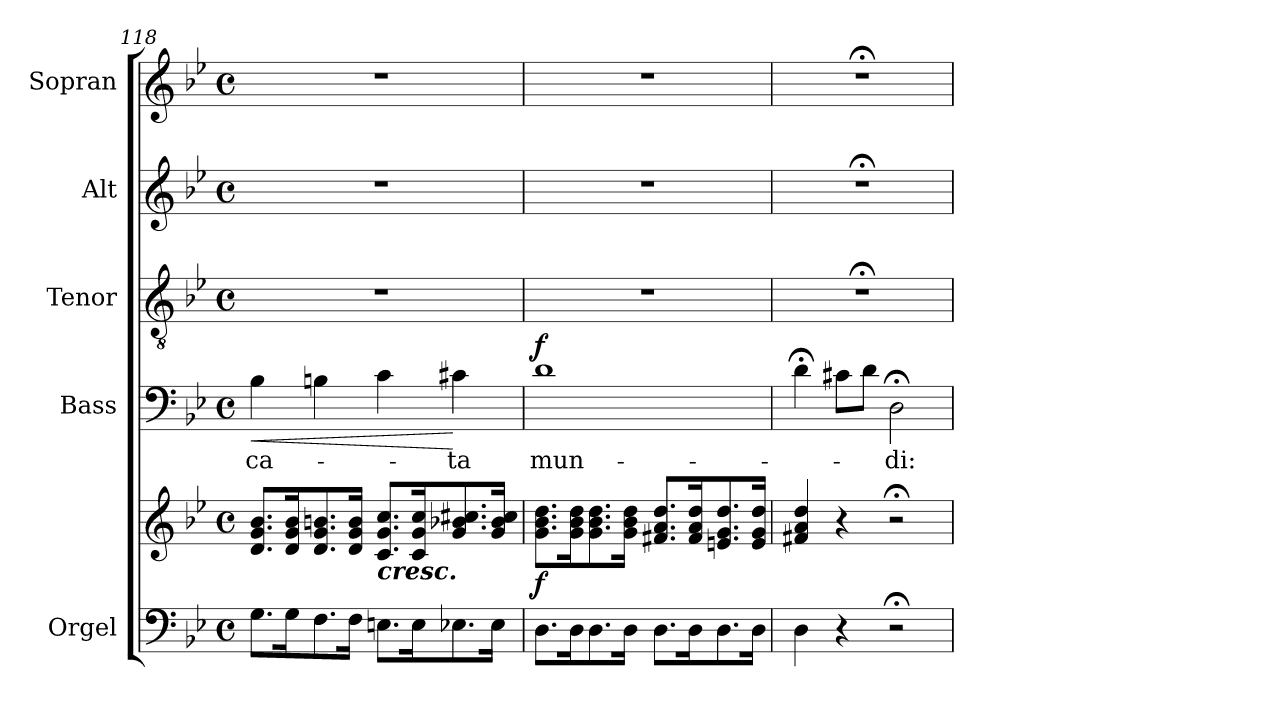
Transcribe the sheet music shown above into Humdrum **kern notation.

**kern	**kern	**dynam	**kern	**text	**dynam	**kern	**kern	**kern
*part5	*part5	*part5	*part4	*part4	*part4	*part3	*part2	*part1
*staff6	*staff5	*staff5/6	*staff4	*staff4	*staff4	*staff3	*staff2	*staff1
*I"Orgel	*	*	*I"Bass	*	*	*I"Tenor	*I"Alt	*I"Sopran
*I'Org.	*	*	*I'B	*	*	*I'T	*I'A	*I'S
*clefF4	*clefG2	*	*clefF4	*	*	*clefGv2	*clefG2	*clefG2
*k[b-e-]	*k[b-e-]	*	*k[b-e-]	*	*	*k[b-e-]	*k[b-e-]	*k[b-e-]
*B-:	*B-:	*	*B-:	*	*	*B-:	*B-:	*B-:
*M4/4	*M4/4	*	*M4/4	*	*	*M4/4	*M4/4	*M4/4
*met(c)	*met(c)	*	*met(c)	*	*	*met(c)	*met(c)	*met(c)
=118	=118	=118	=118	=118	=118	=118	=118	=118
!	!	!	!	!LO:LY:b	!LO:HP:b	!	!	!
8.G\L	8.d/ 8.g/ 8.b-/L	.	4B-\	-ca-	<	1r	1r	1r
16G\k	16d/ 16g/ 16b-/k	.	.	.	.	.	.	.
8.F\	8.d/ 8.g/ 8.bn/	.	4Bn\	.	.	.	.	.
16F\Jk	16d/ 16g/ 16b/Jk	.	.	.	.	.	.	.
!	!LO:TX:b:Bi:t=cresc.	!	!	!	!	!	!	!
8.En\L	8.c/ 8.g/ 8.cc/L	.	4c\	.	.	.	.	.
16E\k	16c/ 16g/ 16cc/k	.	.	.	.	.	.	.
!	!	!	!	!LO:LY:b	!	!	!	!
8.E-X\	8.g/ 8.b-X/ 8.cc#X/	.	4c#X\	-ta	[	.	.	.
16E-\Jk	16g/ 16b-/ 16cc#/Jk	.	.	.	.	.	.	.
!!LO:LB:g=z
=119	=119	=119	=119	=119	=119	=119	=119	=119
!	!	!LO:DY:b	!	!LO:LY:b	!LO:DY:a	!	!	!
8.D\L	8.g\ 8.b-\ 8.dd\L	f	1d	mun-	f	1r	1r	1r
16D\k	16g\ 16b-\ 16dd\k	.	.	.	.	.	.	.
8.D\	8.g\ 8.b-\ 8.dd\	.	.	.	.	.	.	.
16D\Jk	16g\ 16b-\ 16dd\Jk	.	.	.	.	.	.	.
8.D\L	8.f#X/ 8.a/ 8.dd/L	.	.	.	.	.	.	.
16D\k	16f#/ 16a/ 16dd/k	.	.	.	.	.	.	.
8.D\	8.en/ 8.g/ 8.dd/	.	.	.	.	.	.	.
16D\Jk	16e/ 16g/ 16dd/Jk	.	.	.	.	.	.	.
=120	=120	=120	=120	=120	=120	=120	=120	=120
4D\	4f#X/ 4a/ 4dd/	.	4d;<\	.	.	1r;<	1r;<	1r;<
4r	4r	.	8c#X\L	.	.	.	.	.
.	.	.	8d\J	.	.	.	.	.
!	!	!	!	!LO:LY:b	!	!	!	!
2r;<	2r;<	.	2D;<\	-di:	.	.	.	.
=	=	=	=	=	=	=	=	=
*-	*-	*-	*-	*-	*-	*-	*-	*-
